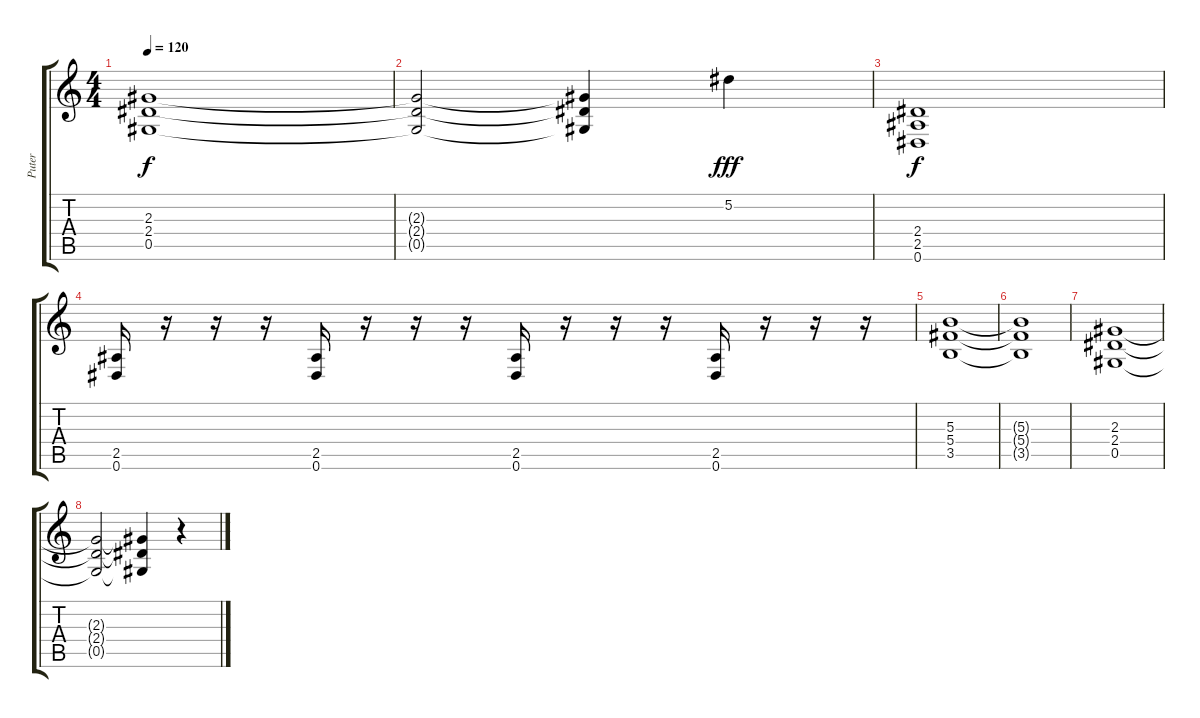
\track ("Puter" "Puter") {instrument distortionguitar}
\staff {score tabs}
\tuning (Eb4 Bb3 Gb3 Db3 Ab2 Eb2) {hide}
\ts (4 4)
\tempo 120
\clef g2
\ks c
(2.3 2.4 0.5).1{dy f} |
(2.3{t} 2.4{t} 0.5{t}).2 (2.3{t} 2.4{t} 0.5{t}).4 5.2.4{dy fff instrument guitarharmonics} |
(2.4 2.5 0.6).1{dy f instrument distortionguitar} |
(2.5 0.6).16 r.16 r.16 r.16 (2.5 0.6).16 r.16 r.16 r.16 (2.5 0.6).16 r.16 r.16 r.16 (2.5 0.6).16 r.16 r.16 r.16 |
(5.3 5.4 3.5).1 |
(5.3{t} 5.4{t} 3.5{t}).1 |
(2.3 2.4 0.5).1 |
(2.3{t} 2.4{t} 0.5{t}).2 (2.3{t} 2.4{t} 0.5{t}).4 r.4
